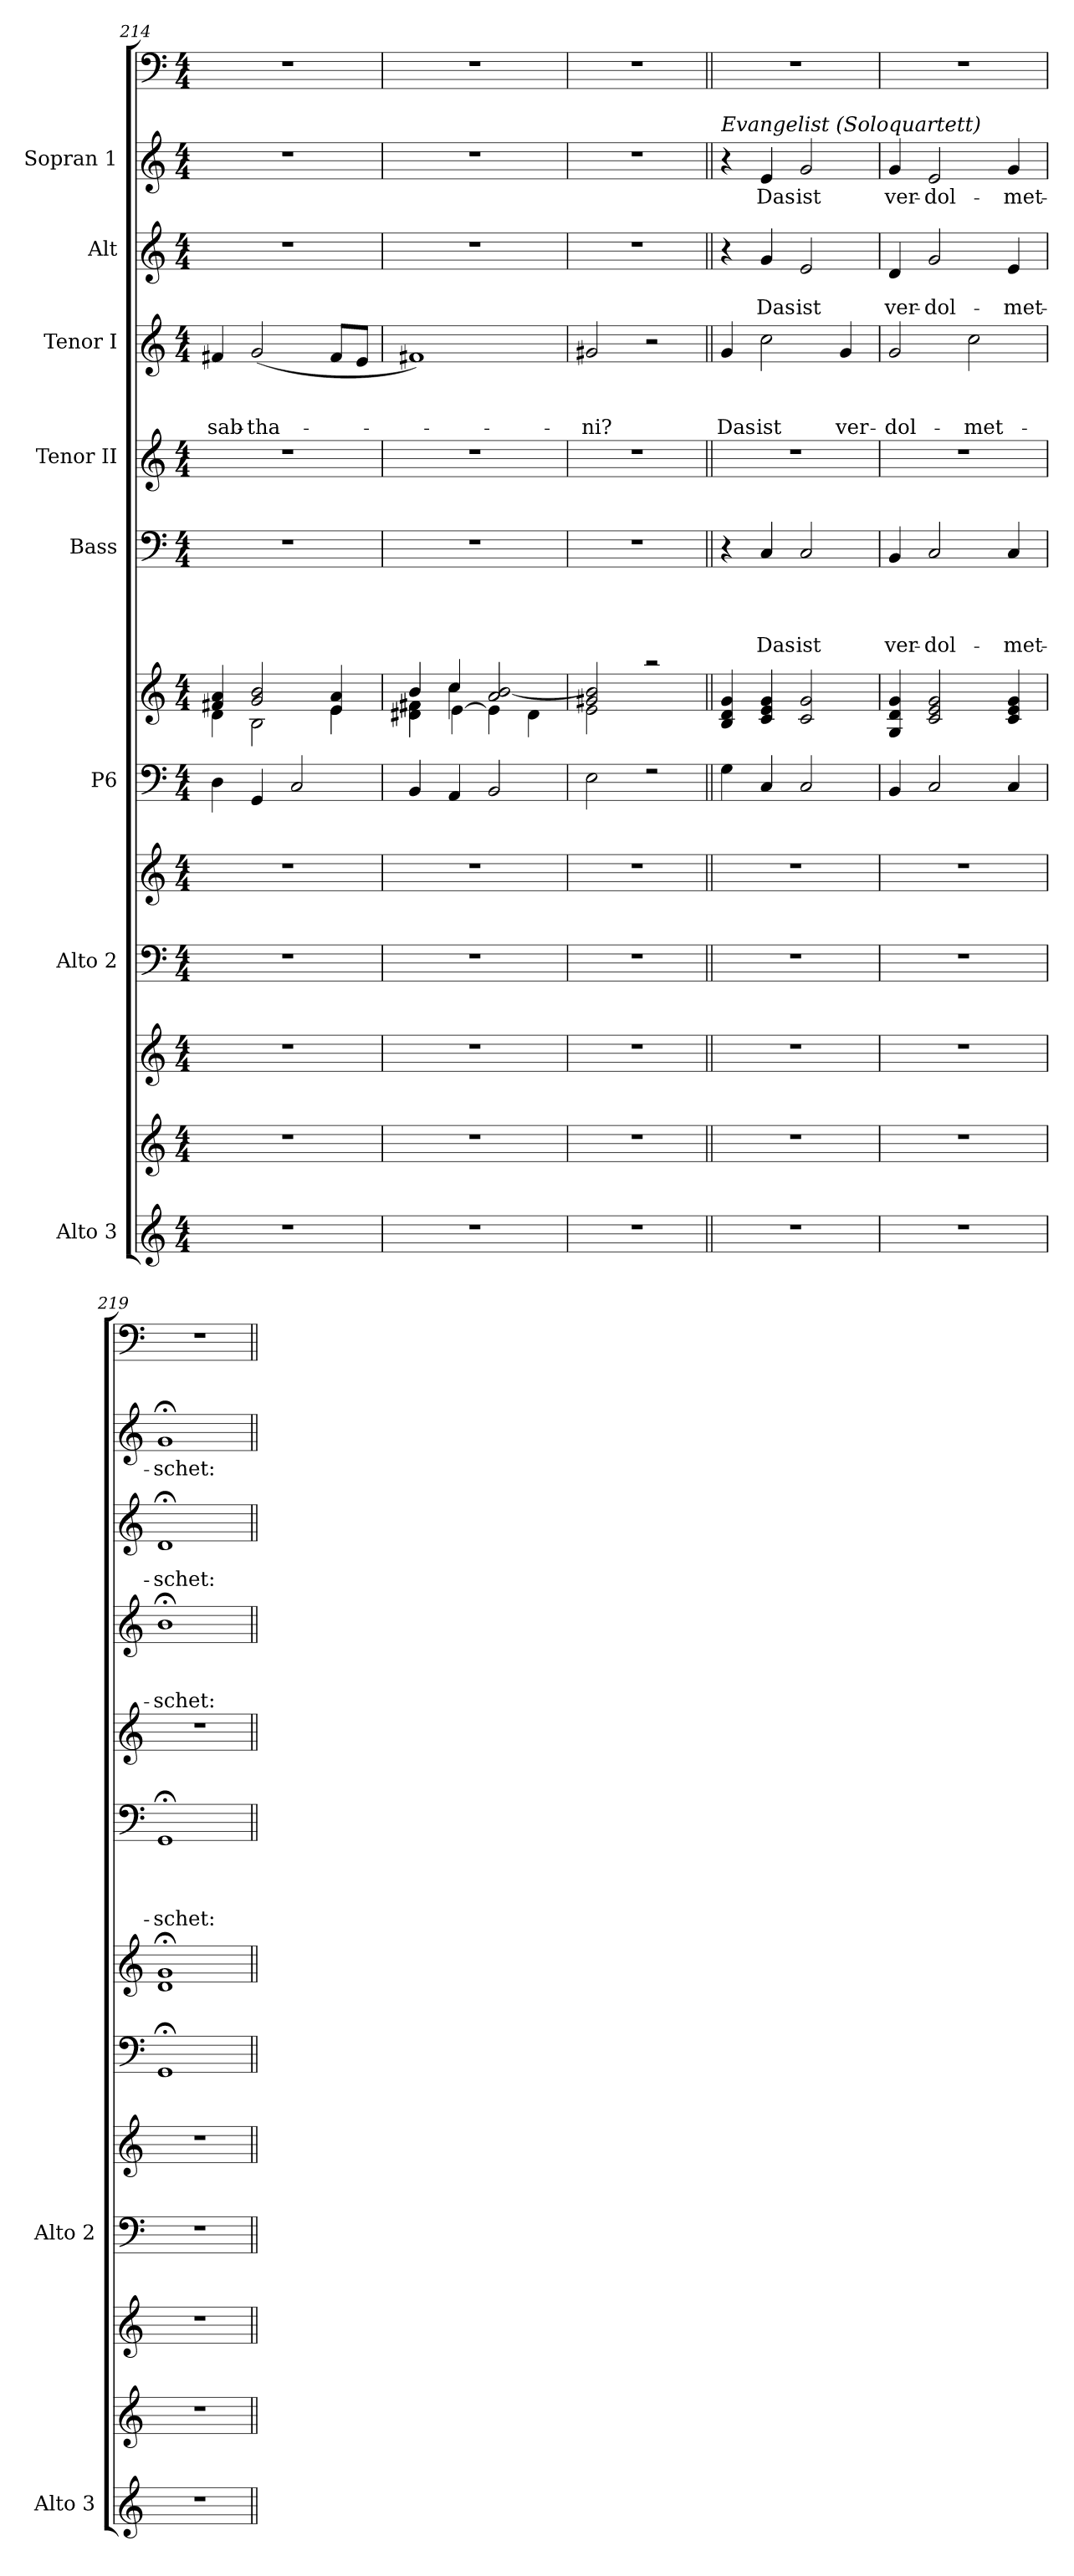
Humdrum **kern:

**kern	**kern	**kern	**kern	**kern	**kern	**kern	**kern	**text	**text	**text	**text	**kern	**kern	**text	**text	**text	**kern	**text	**text	**kern	**text	**kern
*part11	*part10	*part9	*part8	*part8	*part7	*part7	*part6	*part6	*part6	*part6	*part6	*part5	*part4	*part4	*part4	*part4	*part3	*part3	*part3	*part2	*part2	*part1
*staff13	*staff12	*staff11	*staff10	*staff9	*staff8	*staff7	*staff6	*staff6	*staff6	*staff6	*staff6	*staff5	*staff4	*staff4	*staff4	*staff4	*staff3	*staff3	*staff3	*staff2	*staff2	*staff1
*I"Alto 3	*	*	*I"Alto 2	*	*I"P6	*	*I"Bass	*	*	*	*	*I"Tenor II	*I"Tenor I	*	*	*	*I"Alt	*	*	*I"Sopran 1	*	*
*I'Alto 3	*	*	*I'Alto 2	*	*	*	*	*	*	*	*	*	*	*	*	*	*	*	*	*	*	*
*clefG2	*clefG2	*clefG2	*clefF4	*clefG2	*clefF4	*clefG2	*clefF4	*	*	*	*	*clefG2	*clefG2	*	*	*	*clefG2	*	*	*clefG2	*	*clefF4
*	*ITrd7c12	*ITrd7c12	*	*	*	*	*	*	*	*	*	*ITrd7c12	*ITrd7c12	*	*	*	*	*	*	*	*	*
*k[]	*k[]	*k[]	*k[]	*k[]	*k[]	*k[]	*k[]	*	*	*	*	*k[]	*k[]	*	*	*	*k[]	*	*	*k[]	*	*k[]
*C:	*C:	*C:	*C:	*C:	*C:	*C:	*C:	*	*	*	*	*C:	*C:	*	*	*	*C:	*	*	*C:	*	*C:
*M4/4	*M4/4	*M4/4	*M4/4	*M4/4	*M4/4	*M4/4	*M4/4	*	*	*	*	*M4/4	*M4/4	*	*	*	*M4/4	*	*	*M4/4	*	*M4/4
=214	=214	=214	=214	=214	=214	=214	=214	=214	=214	=214	=214	=214	=214	=214	=214	=214	=214	=214	=214	=214	=214	=214
*	*	*	*	*	*^	*^	*	*	*	*	*	*	*	*	*	*	*	*	*	*	*	*
*	*	*	*	*	*	*	*	*^	*	*	*	*	*	*	*	*	*	*	*	*	*	*	*	*
*	*	*	*	*	*	*	*	*	*^	*	*	*	*	*	*	*	*	*	*	*	*	*	*	*	*
!	!	!	!	!	!	!	!	!	!	!	!	!	!	!	!	!	!	!	!	!LO:LY:b	!	!	!	!	!	!
1r	1r	1r	1r	1r	4D\	1ryy	1ryy	1ryy	4d\	4f#X/ 4a/	1r	.	.	.	.	1r	4F#X/	.	.	-sab-	1r	.	.	1r	.	1r
!	!	!	!	!	!	!	!	!	!	!	!	!	!	!	!	!	!	!	!	!LO:LY:b	!	!	!	!	!	!
.	.	.	.	.	4GG/	.	.	.	2B\	2g/ 2b/	.	.	.	.	.	.	(<2G/	.	.	-tha-	.	.	.	.	.	.
.	.	.	.	.	2C/	.	.	.	.	.	.	.	.	.	.	.	.	.	.	.	.	.	.	.	.	.
.	.	.	.	.	.	.	.	.	4e\	4e/ 4a/	.	.	.	.	.	.	8F#/L	.	.	.	.	.	.	.	.	.
.	.	.	.	.	.	.	.	.	.	.	.	.	.	.	.	.	8E/J	.	.	.	.	.	.	.	.	.
!!LO:LB:g=z
=215	=215	=215	=215	=215	=215	=215	=215	=215	=215	=215	=215	=215	=215	=215	=215	=215	=215	=215	=215	=215	=215	=215	=215	=215	=215	=215
1r	1r	1r	1r	1r	4BB/	1ryy	1ryy	4d#X\ 4f#X\	4d#X\ 4f#X\	4b/	1r	.	.	.	.	1r	1F#X)	.	.	.	1r	.	.	1r	.	1r
.	.	.	.	.	4AA/	.	.	4cc\	[<4e\	4cc/	.	.	.	.	.	.	.	.	.	.	.	.	.	.	.	.
.	.	.	.	.	2BB/	.	.	2ryy	4e\]	2a/ [>2b/	.	.	.	.	.	.	.	.	.	.	.	.	.	.	.	.
.	.	.	.	.	.	.	.	.	4d#\	.	.	.	.	.	.	.	.	.	.	.	.	.	.	.	.	.
=216	=216	=216	=216	=216	=216	=216	=216	=216	=216	=216	=216	=216	=216	=216	=216	=216	=216	=216	=216	=216	=216	=216	=216	=216	=216	=216
!	!	!	!	!	!	!	!	!	!	!	!	!	!	!	!	!	!	!	!	!LO:LY:b	!	!	!	!	!	!
1r	1r	1r	1r	1r	2E\	1ryy	2ryy	1ryy	2e\	2g#X/ 2b/]	1r	.	.	.	.	1r	2G#X/	.	.	-ni?	1r	.	.	1r	.	1r
.	.	.	.	.	2r	.	2raa	.	2ryy	2ryy	.	.	.	.	.	.	2r	.	.	.	.	.	.	.	.	.
=217||	=217||	=217||	=217||	=217||	=217||	=217||	=217||	=217||	=217||	=217||	=217||	=217||	=217||	=217||	=217||	=217||	=217||	=217||	=217||	=217||	=217||	=217||	=217||	=217||	=217||	=217||
!	!	!	!	!	!	!	!	!	!	!	!	!	!	!	!	!	!	!	!	!	!	!	!	!LO:TX:a:i:t=Evangelist (Soloquartett)	!	!
!	!	!	!	!	!	!	!	!	!	!	!	!	!	!	!	!	!	!	!	!LO:LY:b	!	!	!	!	!	!
1r	1r	1r	1r	1r	4G\	1ryy	1ryy	1ryy	1ryy	4B/ 4d/ 4g/	4r	.	.	.	.	1r	4G/	.	.	Das	4r	.	.	4r	.	1r
!	!	!	!	!	!	!	!	!	!	!	!	!	!	!	!LO:LY:b	!	!	!	!	!LO:LY:b	!	!	!LO:LY:b	!	!LO:LY:b	!
.	.	.	.	.	4C/	.	.	.	.	4c/ 4e/ 4g/	4C/	.	.	.	Das	.	2c\	.	.	ist	4g/	.	Das	4e/	Das	.
!	!	!	!	!	!	!	!	!	!	!	!	!	!	!	!LO:LY:b	!	!	!	!	!	!	!	!LO:LY:b	!	!LO:LY:b	!
.	.	.	.	.	2C/	.	.	.	.	2c/ 2g/	2C/	.	.	.	ist	.	.	.	.	.	2e/	.	ist	2g/	ist	.
!	!	!	!	!	!	!	!	!	!	!	!	!	!	!	!	!	!	!	!	!LO:LY:b	!	!	!	!	!	!
.	.	.	.	.	.	.	.	.	.	.	.	.	.	.	.	.	4G/	.	.	ver-	.	.	.	.	.	.
=218	=218	=218	=218	=218	=218	=218	=218	=218	=218	=218	=218	=218	=218	=218	=218	=218	=218	=218	=218	=218	=218	=218	=218	=218	=218	=218
!	!	!	!	!	!	!	!	!	!	!	!	!	!	!	!LO:LY:b	!	!	!	!	!LO:LY:b	!	!	!LO:LY:b	!	!LO:LY:b	!
1r	1r	1r	1r	1r	4BB/	1ryy	1ryy	1ryy	1ryy	4G/ 4d/ 4g/	4BB/	.	.	.	ver-	1r	2G/	.	.	-dol-	4d/	.	ver-	4g/	ver-	1r
!	!	!	!	!	!	!	!	!	!	!	!	!	!	!	!LO:LY:b	!	!	!	!	!	!	!	!LO:LY:b	!	!LO:LY:b	!
.	.	.	.	.	2C/	.	.	.	.	2c/ 2e/ 2g/	2C/	.	.	.	-dol-	.	.	.	.	.	2g/	.	-dol-	2e/	-dol-	.
!	!	!	!	!	!	!	!	!	!	!	!	!	!	!	!	!	!	!	!	!LO:LY:b	!	!	!	!	!	!
.	.	.	.	.	.	.	.	.	.	.	.	.	.	.	.	.	2c\	.	.	-met-	.	.	.	.	.	.
!	!	!	!	!	!	!	!	!	!	!	!	!	!	!	!LO:LY:b	!	!	!	!	!	!	!	!LO:LY:b	!	!LO:LY:b	!
.	.	.	.	.	4C/	.	.	.	.	4c/ 4e/ 4g/	4C/	.	.	.	-met-	.	.	.	.	.	4e/	.	-met-	4g/	-met-	.
=219	=219	=219	=219	=219	=219	=219	=219	=219	=219	=219	=219	=219	=219	=219	=219	=219	=219	=219	=219	=219	=219	=219	=219	=219	=219	=219
!	!	!	!	!	!	!	!	!	!	!	!	!	!	!	!LO:LY:b	!	!	!	!	!LO:LY:b	!	!	!LO:LY:b	!	!LO:LY:b	!
1r	1r	1r	1r	1r	1GG;	1ryy	1ryy	1ryy	1ryy	1d; 1g;	1GG;	.	.	.	-schet:	1r	1B;<	.	.	-schet:	1d;	.	-schet:	1g;	-schet:	1r
*	*	*	*	*	*v	*v	*	*	*	*	*	*	*	*	*	*	*	*	*	*	*	*	*	*	*	*
*	*	*	*	*	*	*v	*v	*v	*v	*	*	*	*	*	*	*	*	*	*	*	*	*	*	*	*
=||	=||	=||	=||	=||	=||	=||	=||	=||	=||	=||	=||	=||	=||	=||	=||	=||	=||	=||	=||	=||	=||	=||
*-	*-	*-	*-	*-	*-	*-	*-	*-	*-	*-	*-	*-	*-	*-	*-	*-	*-	*-	*-	*-	*-	*-
